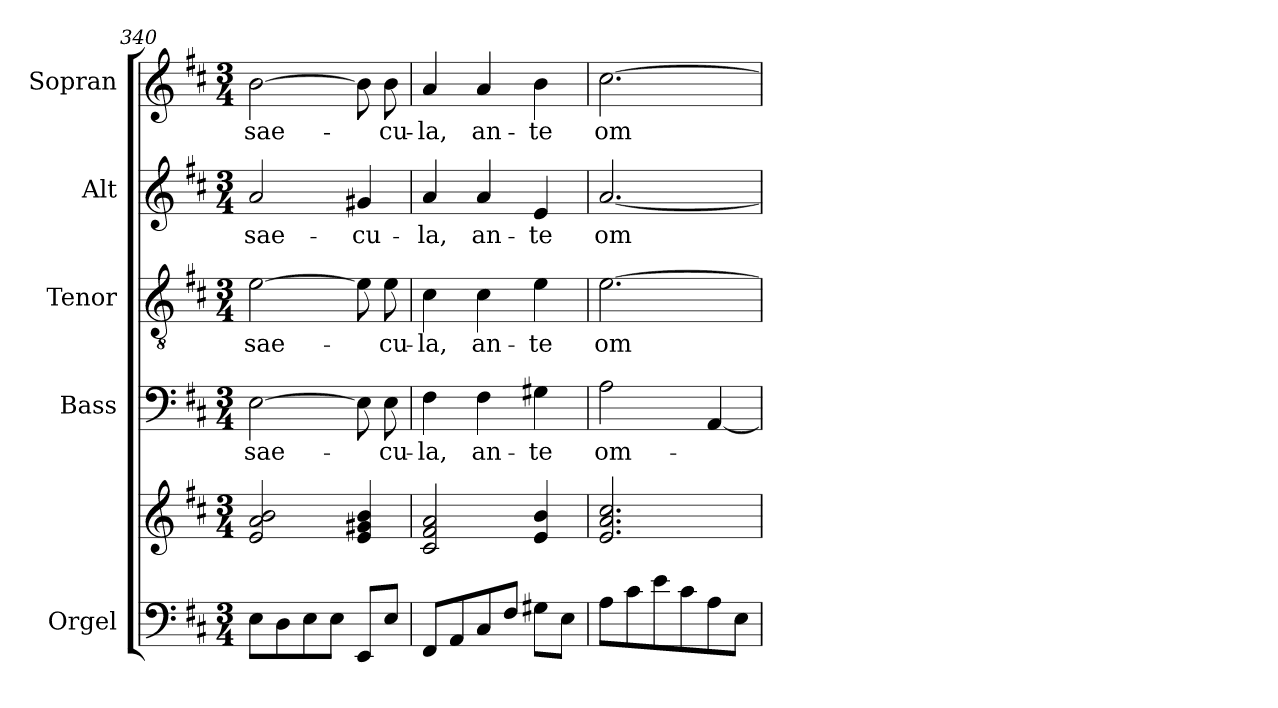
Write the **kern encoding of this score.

**kern	**kern	**kern	**text	**kern	**text	**kern	**text	**kern	**text
*part5	*part5	*part4	*part4	*part3	*part3	*part2	*part2	*part1	*part1
*staff6	*staff5	*staff4	*staff4	*staff3	*staff3	*staff2	*staff2	*staff1	*staff1
*I"Orgel	*	*I"Bass	*	*I"Tenor	*	*I"Alt	*	*I"Sopran	*
*I'Org.	*	*I'B.	*	*I'T.	*	*I'A.	*	*I'S.	*
*clefF4	*clefG2	*clefF4	*	*clefGv2	*	*clefG2	*	*clefG2	*
*k[f#c#]	*k[f#c#]	*k[f#c#]	*	*k[f#c#]	*	*k[f#c#]	*	*k[f#c#]	*
*D:	*D:	*D:	*	*D:	*	*D:	*	*D:	*
*M3/4	*M3/4	*M3/4	*	*M3/4	*	*M3/4	*	*M3/4	*
=340	=340	=340	=340	=340	=340	=340	=340	=340	=340
!	!	!	!LO:LY:b	!	!LO:LY:b	!	!LO:LY:b	!	!LO:LY:b
8E\L	2e/ 2a/ 2b/	[2E\	sae-	[2e\	sae-	2a/	sae-	[2b\	sae-
8D\	.	.	.	.	.	.	.	.	.
8E\	.	.	.	.	.	.	.	.	.
8E\J	.	.	.	.	.	.	.	.	.
!	!	!	!	!	!	!	!LO:LY:b	!	!
8EE/L	4e/ 4g#X/ 4b/	8E\]	.	8e\]	.	4g#X/	-cu-	8b\]	.
!	!	!	!LO:LY:b	!	!LO:LY:b	!	!	!	!LO:LY:b
8E/J	.	8E\	-cu-	8e\	-cu-	.	.	8b\	-cu-
=341	=341	=341	=341	=341	=341	=341	=341	=341	=341
!	!	!	!LO:LY:b	!	!LO:LY:b	!	!LO:LY:b	!	!LO:LY:b
8FF#/L	2c#/ 2f#/ 2a/	4F#\	-la,	4c#\	-la,	4a/	-la,	4a/	-la,
8AA/	.	.	.	.	.	.	.	.	.
!	!	!	!LO:LY:b	!	!LO:LY:b	!	!LO:LY:b	!	!LO:LY:b
8C#/	.	4F#\	an-	4c#\	an-	4a/	an-	4a/	an-
8F#/J	.	.	.	.	.	.	.	.	.
!	!	!	!LO:LY:b	!	!LO:LY:b	!	!LO:LY:b	!	!LO:LY:b
8G#X\L	4e/ 4b/	4G#X\	-te	4e\	-te	4e/	-te	4b\	-te
8E\J	.	.	.	.	.	.	.	.	.
=342	=342	=342	=342	=342	=342	=342	=342	=342	=342
!	!	!	!LO:LY:b	!	!LO:LY:b	!	!LO:LY:b	!	!LO:LY:b
8A\L	2.e/ 2.a/ 2.cc#/	2A\	om-	[2.e\	om-	[2.a/	om-	[2.cc#\	om-
8c#\	.	.	.	.	.	.	.	.	.
8e\	.	.	.	.	.	.	.	.	.
8c#\	.	.	.	.	.	.	.	.	.
8A\	.	[4AA/	.	.	.	.	.	.	.
8E\J	.	.	.	.	.	.	.	.	.
=	=	=	=	=	=	=	=	=	=
*-	*-	*-	*-	*-	*-	*-	*-	*-	*-
